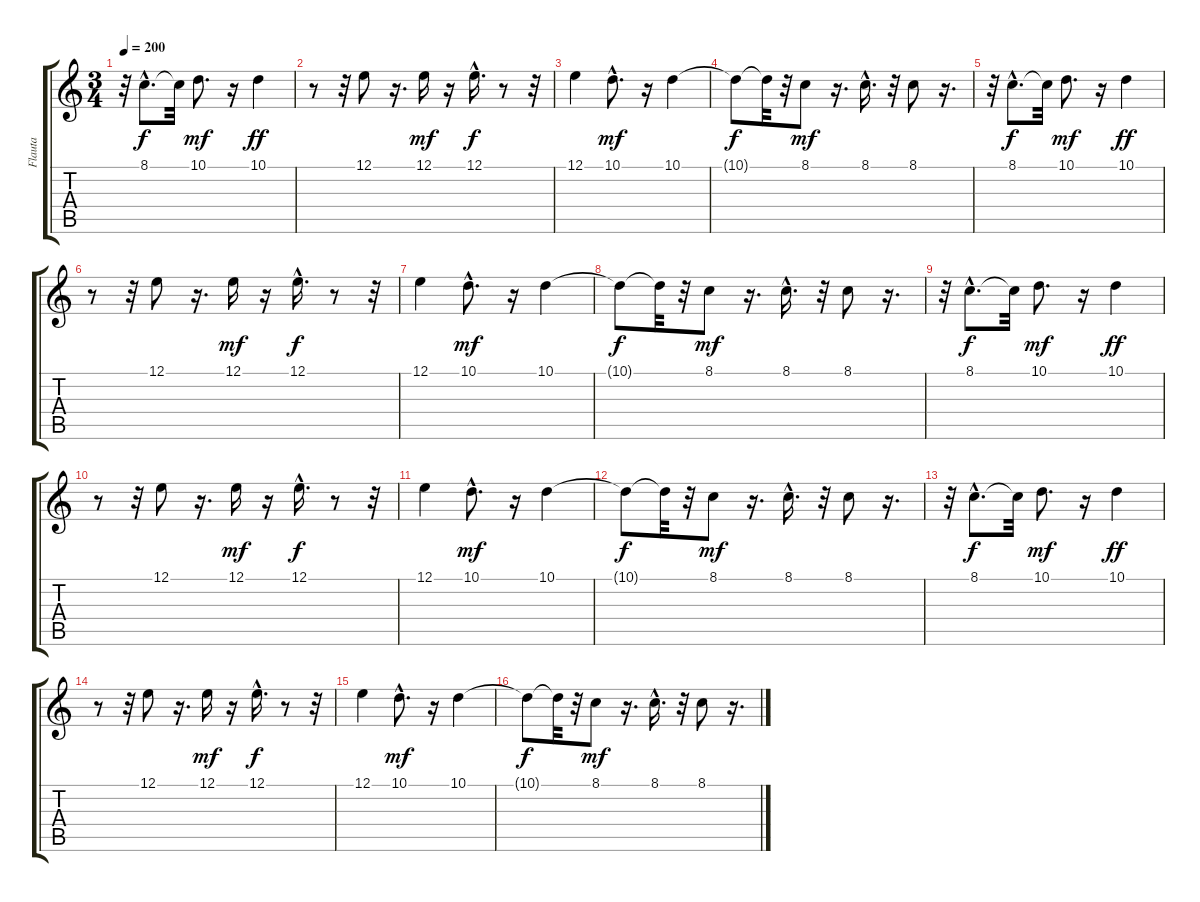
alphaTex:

\track ("Flauta" "Flauta") {instrument ocarina}
\staff {score tabs}
\tuning (E4 B3 G3 D3 A2 E2) {hide}
\ts (3 4)
\tempo 200
\clef g2
\ks c
r.32{dy mf} 8.1{hac}.8{d dy f} 8.1{t}.32 10.1.8{d dy mf} r.16 10.1.4{dy ff} |
r.8 r.32 12.1.8 r.16{d} 12.1.16{dy mf} r.16 12.1{hac}.16{d dy f} r.8 r.32 |
12.1.4 10.1{hac}.8{d dy mf} r.16 10.1.4 |
10.1{t}.8{dy f} 10.1{t}.32 r.32 8.1.8{dy mf} r.16{d} 8.1{hac}.16{d} r.32 8.1.8 r.16{d} |
r.32 8.1{hac}.8{d dy f} 8.1{t}.32 10.1.8{d dy mf} r.16 10.1.4{dy ff} |
r.8 r.32 12.1.8 r.16{d} 12.1.16{dy mf} r.16 12.1{hac}.16{d dy f} r.8 r.32 |
12.1.4 10.1{hac}.8{d dy mf} r.16 10.1.4 |
10.1{t}.8{dy f} 10.1{t}.32 r.32 8.1.8{dy mf} r.16{d} 8.1{hac}.16{d} r.32 8.1.8 r.16{d} |
r.32 8.1{hac}.8{d dy f} 8.1{t}.32 10.1.8{d dy mf} r.16 10.1.4{dy ff} |
r.8 r.32 12.1.8 r.16{d} 12.1.16{dy mf} r.16 12.1{hac}.16{d dy f} r.8 r.32 |
12.1.4 10.1{hac}.8{d dy mf} r.16 10.1.4 |
10.1{t}.8{dy f} 10.1{t}.32 r.32 8.1.8{dy mf} r.16{d} 8.1{hac}.16{d} r.32 8.1.8 r.16{d} |
r.32 8.1{hac}.8{d dy f} 8.1{t}.32 10.1.8{d dy mf} r.16 10.1.4{dy ff} |
r.8 r.32 12.1.8 r.16{d} 12.1.16{dy mf} r.16 12.1{hac}.16{d dy f} r.8 r.32 |
12.1.4 10.1{hac}.8{d dy mf} r.16 10.1.4 |
10.1{t}.8{dy f} 10.1{t}.32 r.32 8.1.8{dy mf} r.16{d} 8.1{hac}.16{d} r.32 8.1.8 r.16{d}
